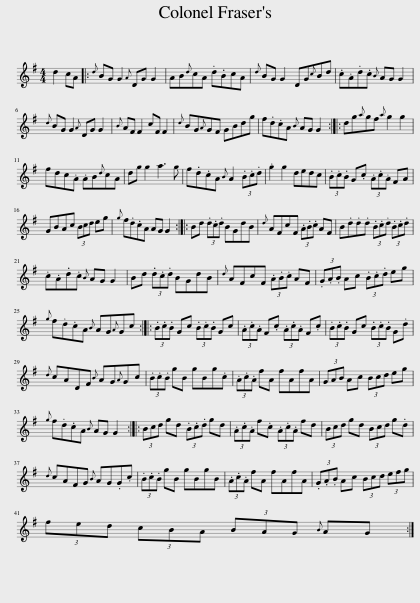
X:1
L:1/8
M:4/4
I:linebreak $
K:G
V:1 treble
V:1
 d2 cA |:{d} BG G2{A} DG G2 | AB{d}cA .d.BcA |{d} BG G2 DG{c}Bd | .c.A.d.c{B} AG G2 |$ %5
{d} BG G2{A} DG G2 |{B} AF F2 cF F2 |{d} BG{A}GF GBdg | f.d.cA{B} AG G2 :: dg{a}gf{a} g2 g2 |$ %10
 fdc.A .AB{d}cA | dg g2 a3 g | f.d.cA{B} A2 (3.B.c.d | .g2 g2 dedc | (3.B.c.B G.c (3.A.c.A FA |$ %15
 GBAc (3Bcd eg |{g} f.d.cA AG G2 :: Bd (3.d.c.d BGdB |{d} AFcF (3.A.B.c AF | B.d.d.d (3.B.c.d (3.B.c.d |$ %20
 .c.A.d.c{B} AG G2 | Bd (3.d.c.d BGdB |{d} AFcF (3.A.B.c AF | (3.G.A.B Ac (3.B.c.d eg |${g} f.d.cA{B} AG{A}Gc :: %25
 (3.B.c.B Gc (3.B.c.B Gc | (3.A.c.A F.c (3.A.c.A F.c | (3.B.c.B Gc (3.B.c.B G.d |${d} cADF{B} AG{A}Gc | (3.B.c.B gB gBg.c | %30
 (3.A.c.A fA fAfA | (3GAB Ac (3Bcd eg |${g} f.d.cA{B} AG G2 :: (3Bcd gd (3.B.c.d gd | (3.A.c.A f.c (3.A.c.A fd | %35
 (3Bcd gd (3Bcd g.d |${d} cAFG{B} AG.G.c | (3.B.c.B gB gBgB | (3.A.c.A fA fAfA | (3.G.A.B Ac (3Bcd (3efg |$ %40
 (3fed (3cBA (3BAG{B} AG :| %41
